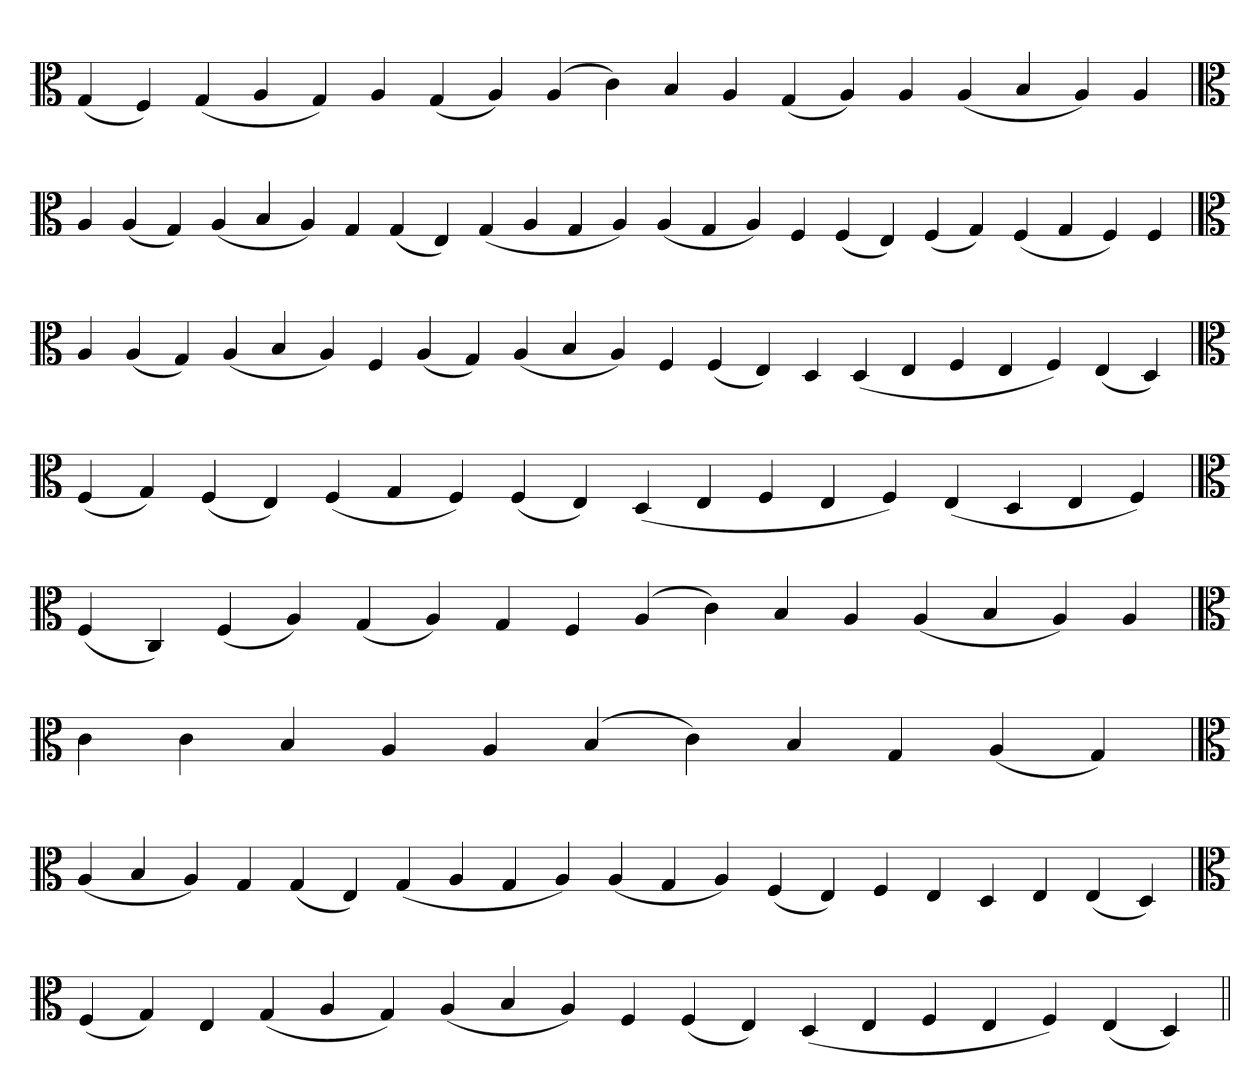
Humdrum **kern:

**kern
*part1
*staff1
*clefC3
=
(4G
4F)
(4G
4A
4G)
4A
(4G
4A)
(4A
4c)
4B
4A
(4G
4A)
4A
(4A
4B
4A)
4A
='
*clefC3
4A
(4A
4G)
(4A
4B
4A)
4G
(4G
4E)
(4G
4A
4G
4A)
(4A
4G
4A)
4F
(4F
4E)
(4F
4G)
(4F
4G
4F)
4F
=
*clefC3
4A
(4A
4G)
(4A
4B
4A)
4F
(4A
4G)
(4A
4B
4A)
4F
(4F
4E)
4D
(4D
4E
4F
4E
4F)
(4E
4D)
=`
*clefC3
(4F
4G)
(4F
4E)
(4F
4G
4F)
(4F
4E)
(4D
4E
4F
4E
4F)
(4E
4D
4E
4F)
=
*clefC3
(4F
4C)
(4F
4A)
(4G
4A)
4G
4F
(4A
4c)
4B
4A
(4A
4B
4A)
4A
=`
*clefC3
4c
4c
4B
4A
4A
(4B
4c)
4B
4G
(4A
4G)
='
*clefC3
(4A
4B
4A)
4G
(4G
4E)
(4G
4A
4G
4A)
(4A
4G
4A)
(4F
4E)
4F
4E
4D
4E
(4E
4D)
=`
*clefC3
(4F
4G)
4E
(4G
4A
4G)
(4A
4B
4A)
4F
(4F
4E)
(4D
4E
4F
4E
4F)
(4E
4D)
=||
*-
